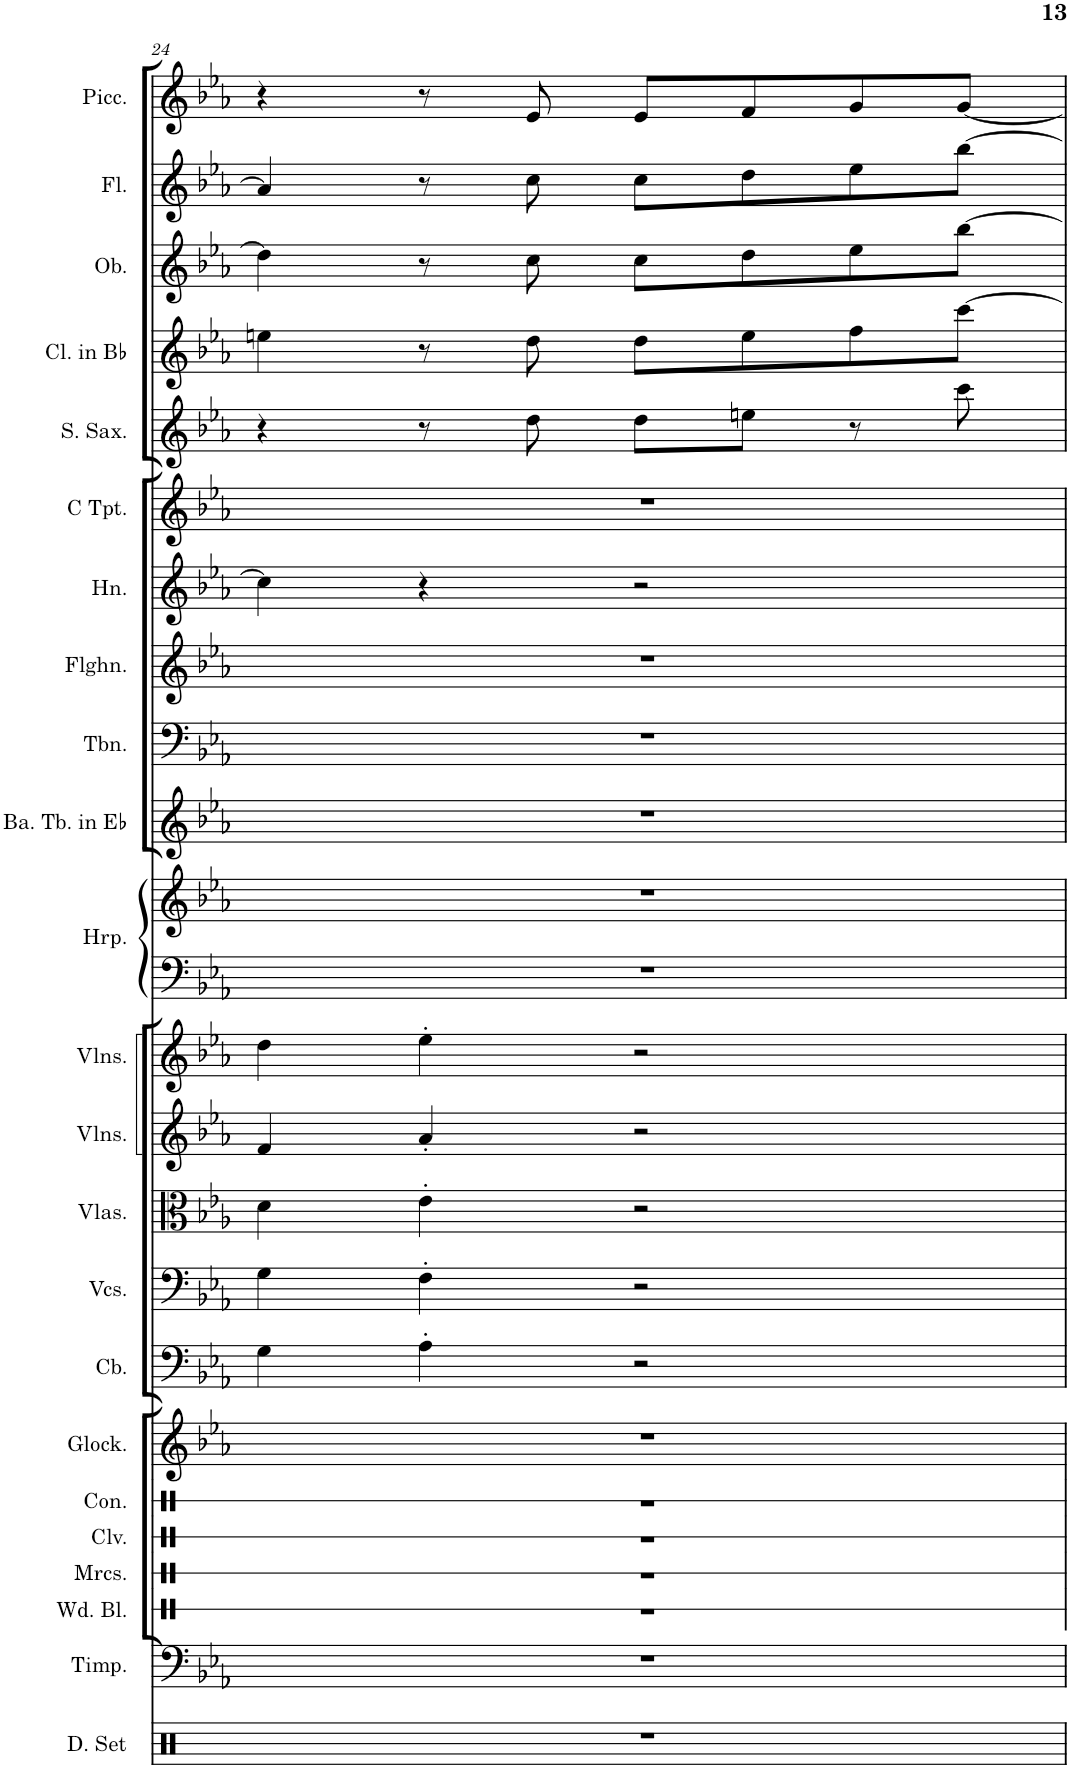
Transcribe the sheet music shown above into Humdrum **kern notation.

**kern	**kern	**kern	**kern	**kern	**kern	**kern	**kern	**kern	**kern	**kern	**kern	**kern	**kern	**kern	**kern	**kern	**kern	**kern	**kern	**kern
*part20	*part19	*part18	*part17	*part16	*part15	*part14	*part13	*part12	*part11	*part11	*part10	*part9	*part8	*part7	*part6	*part5	*part4	*part3	*part2	*part1
*staff21	*staff20	*staff19	*staff18	*staff17	*staff16	*staff15	*staff14	*staff13	*staff12	*staff11	*staff10	*staff9	*staff8	*staff7	*staff6	*staff5	*staff4	*staff3	*staff2	*staff1
*I"Drumset	*I"Timpani	*I"Congas	*I"Glockenspiel	*I"Contrabass	*I"Violoncellos	*I"Violas	*I"Violins	*I"Violins	*I"Harp	*	*I"Bass Tuba in Eb	*I"Trombone	*I"Flugelhorn	*I"Horn	*I"C Trumpet	*I"Soprano Saxophone	*I"Clarinet in Bb	*I"Oboe	*I"Flute	*I"Piccolo
*I'D. Set	*I'Timp.	*I'Con.	*I'Glock.	*I'Cb.	*I'Vcs.	*I'Vlas.	*I'Vlns.	*I'Vlns.	*I'Hrp.	*	*I'Ba. Tb. in Eb	*I'Tbn.	*I'Flghn.	*I'Hn.	*I'C Tpt.	*I'S. Sax.	*I'Cl. in Bb	*I'Ob.	*I'Fl.	*I'Picc.
!!LO:PB:g=z
*clefX	*clefF4	*clefX	*clefG2	*clefF4	*clefF4	*clefC3	*clefG2	*clefG2	*clefF4	*clefG2	*clefG2	*clefF4	*clefG2	*clefG2	*clefG2	*clefG2	*clefG2	*clefG2	*clefG2	*clefG2
*	*	*	*Trd-14c-24	*Trd7c12	*	*	*	*	*	*	*Trd12c21	*	*Trd1c2	*Trd4c7	*	*Trd1c2	*Trd1c2	*	*	*Trd-7c-12
*k[]	*k[b-e-a-]	*k[]	*k[b-e-a-]	*k[b-e-a-]	*k[b-e-a-]	*k[b-e-a-]	*k[b-e-a-]	*k[b-e-a-]	*k[b-e-a-]	*k[b-e-a-]	*k[b-e-a-]	*k[b-e-a-]	*k[b-e-a-]	*k[b-e-a-]	*k[b-e-a-]	*k[b-e-a-]	*k[b-e-a-]	*k[b-e-a-]	*k[b-e-a-]	*k[b-e-a-]
*M4/4	*M4/4	*M4/4	*M4/4	*M4/4	*M4/4	*M4/4	*M4/4	*M4/4	*M4/4	*M4/4	*M4/4	*M4/4	*M4/4	*M4/4	*M4/4	*M4/4	*M4/4	*M4/4	*M4/4	*M4/4
=24	=24	=24	=24	=24	=24	=24	=24	=24	=24	=24	=24	=24	=24	=24	=24	=24	=24	=24	=24	=24
1r	1r	1r	1r	4G\	4G\	4d\	4f/	4dd\	1r	1r	1r	1r	1r	4cc\]	1r	4r	4een\	4dd\]	4a-/]	4r
.	.	.	.	4A-'\	4F'\	4e-'\	4a-'/	4ee-'\	.	.	.	.	.	4r	.	8r	8r	8r	8r	8r
.	.	.	.	.	.	.	.	.	.	.	.	.	.	.	.	8dd\	8dd\	8cc\	8cc\	8e-/
.	.	.	.	2r	2r	2r	2r	2r	.	.	.	.	.	2r	.	8dd\L	8dd\L	8cc\L	8cc\L	8e-/L
.	.	.	.	.	.	.	.	.	.	.	.	.	.	.	.	8een\J	8ee\	8dd\	8dd\	8f/
.	.	.	.	.	.	.	.	.	.	.	.	.	.	.	.	8r	8ff\	8ee-\	8ee-\	8g/
.	.	.	.	.	.	.	.	.	.	.	.	.	.	.	.	8ccc\	[8ccc\J	[8bb-\J	[8bb-\J	[8g/J
=	=	=	=	=	=	=	=	=	=	=	=	=	=	=	=	=	=	=	=	=
*-	*-	*-	*-	*-	*-	*-	*-	*-	*-	*-	*-	*-	*-	*-	*-	*-	*-	*-	*-	*-
